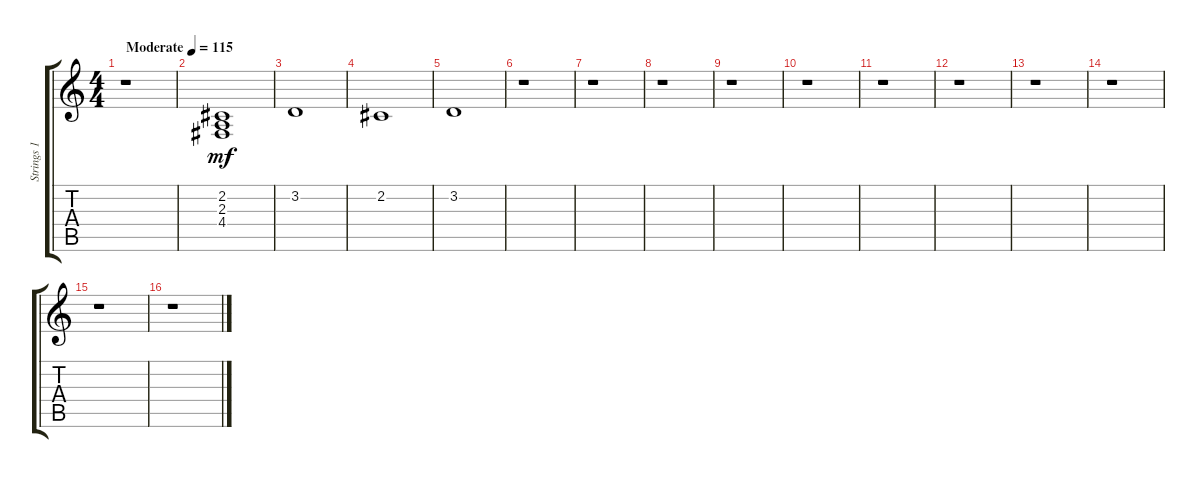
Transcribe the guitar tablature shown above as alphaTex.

\track ("Strings 1" "Strings 1") {instrument stringensemble1}
\staff {score tabs}
\tuning (E4 B3 G3 D3 A2 E2) {hide}
\ts (4 4)
\tempo (115 "Moderate")
\clef g2
\ks c
r.1{dy mf instrument stringensemble1} |
(2.2 2.3 4.4).1 |
3.2.1{volume 16} |
2.2.1{volume 8} |
3.2.1{volume 16} |
r.1 |
r.1 |
r.1 |
r.1 |
r.1 |
r.1 |
r.1 |
r.1 |
r.1 |
r.1 |
r.1
